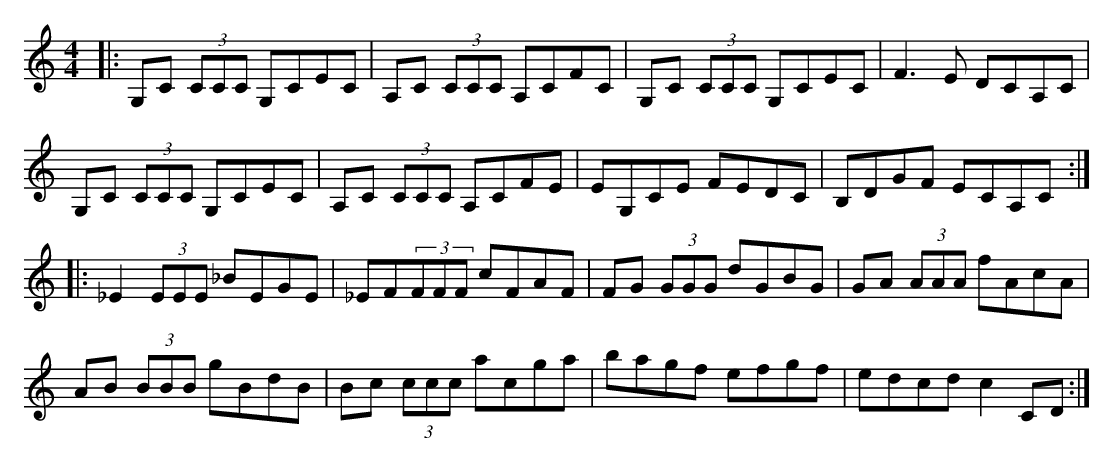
X:1
M:4/4
K:C
|:G,C (3CCC G,CEC|A,C (3CCC A,CFC|G,C (3CCC G,CEC|F3E DCA,C|
G,C (3CCC G,CEC|A,C (3CCC A,CFE|EG,CE FEDC|B,DGF ECA,C:|
|:_E2(3EEE _BEGE|_EF(3FFF cFAF|FG (3GGG dGBG|GA (3AAA fAcA|
AB (3BBB gBdB|Bc (3ccc acga|bagf efgf|edcd c2CD:|
